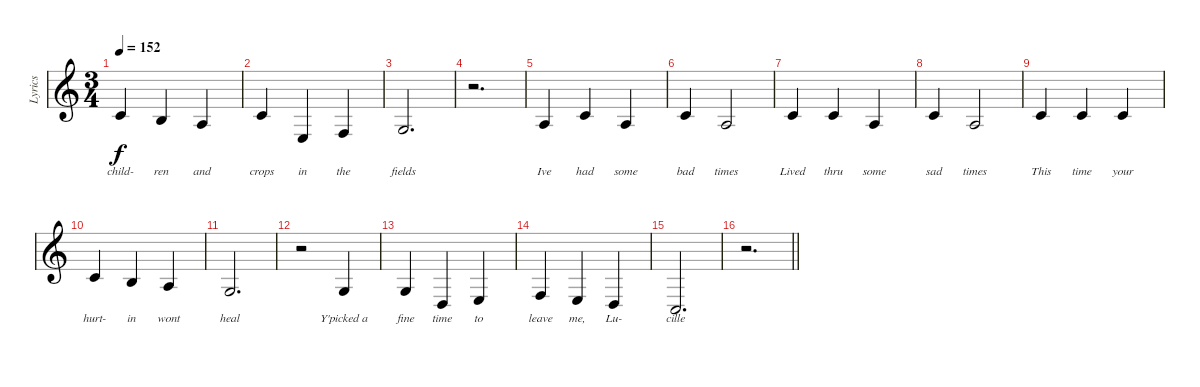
\track ("Lyrics" "Lyrics") {instrument violin}
\staff {score}
\tuning (E4 B3 G3 D3 A2 E2) {hide}
\ts (3 4)
\tempo 152
\clef g2
\ks c
1.2.4{lyrics (0 "child-") lyrics (1 "") lyrics (2 "") lyrics (3 "") lyrics (4 "") dy f} 0.2.4{lyrics (0 "ren") lyrics (1 "") lyrics (2 "") lyrics (3 "") lyrics (4 "")} 2.3.4{lyrics (0 "and") lyrics (1 "") lyrics (2 "") lyrics (3 "") lyrics (4 "")} |
1.2.4{lyrics (0 "crops") lyrics (1 "") lyrics (2 "") lyrics (3 "") lyrics (4 "")} 2.4.4{lyrics (0 "in") lyrics (1 "") lyrics (2 "") lyrics (3 "") lyrics (4 "")} 3.4.4{lyrics (0 "the") lyrics (1 "") lyrics (2 "") lyrics (3 "") lyrics (4 "")} |
0.3.2{d lyrics (0 "fields") lyrics (1 "") lyrics (2 "") lyrics (3 "") lyrics (4 "")} |
r.2{d} |
2.3.4{lyrics (0 "Ive") lyrics (1 "") lyrics (2 "") lyrics (3 "") lyrics (4 "")} 1.2.4{lyrics (0 "had") lyrics (1 "") lyrics (2 "") lyrics (3 "") lyrics (4 "")} 2.3.4{lyrics (0 "some") lyrics (1 "") lyrics (2 "") lyrics (3 "") lyrics (4 "")} |
1.2.4{lyrics (0 "bad") lyrics (1 "") lyrics (2 "") lyrics (3 "") lyrics (4 "")} 2.3.2{lyrics (0 "times") lyrics (1 "") lyrics (2 "") lyrics (3 "") lyrics (4 "")} |
1.2.4{lyrics (0 "Lived") lyrics (1 "") lyrics (2 "") lyrics (3 "") lyrics (4 "")} 1.2.4{lyrics (0 "thru") lyrics (1 "") lyrics (2 "") lyrics (3 "") lyrics (4 "")} 2.3.4{lyrics (0 "some") lyrics (1 "") lyrics (2 "") lyrics (3 "") lyrics (4 "")} |
1.2.4{lyrics (0 "sad") lyrics (1 "") lyrics (2 "") lyrics (3 "") lyrics (4 "")} 2.3.2{lyrics (0 "times") lyrics (1 "") lyrics (2 "") lyrics (3 "") lyrics (4 "")} |
1.2.4{lyrics (0 "This") lyrics (1 "") lyrics (2 "") lyrics (3 "") lyrics (4 "")} 1.2.4{lyrics (0 "time") lyrics (1 "") lyrics (2 "") lyrics (3 "") lyrics (4 "")} 1.2.4{lyrics (0 "your") lyrics (1 "") lyrics (2 "") lyrics (3 "") lyrics (4 "")} |
1.2.4{lyrics (0 "hurt-") lyrics (1 "") lyrics (2 "") lyrics (3 "") lyrics (4 "")} 0.2.4{lyrics (0 "in") lyrics (1 "") lyrics (2 "") lyrics (3 "") lyrics (4 "")} 2.3.4{lyrics (0 "wont") lyrics (1 "") lyrics (2 "") lyrics (3 "") lyrics (4 "")} |
0.3.2{d lyrics (0 "heal") lyrics (1 "") lyrics (2 "") lyrics (3 "") lyrics (4 "")} |
r.2 0.3.4{lyrics (0 "Y'picked a") lyrics (1 "") lyrics (2 "") lyrics (3 "") lyrics (4 "")} |
0.3.4{lyrics (0 "fine") lyrics (1 "") lyrics (2 "") lyrics (3 "") lyrics (4 "")} 0.4.4{lyrics (0 "time") lyrics (1 "") lyrics (2 "") lyrics (3 "") lyrics (4 "")} 2.4.4{lyrics (0 "to") lyrics (1 "") lyrics (2 "") lyrics (3 "") lyrics (4 "")} |
3.4.4{lyrics (0 "leave") lyrics (1 "") lyrics (2 "") lyrics (3 "") lyrics (4 "")} 2.4.4{lyrics (0 "me,") lyrics (1 "") lyrics (2 "") lyrics (3 "") lyrics (4 "")} 0.4.4{lyrics (0 "Lu-") lyrics (1 "") lyrics (2 "") lyrics (3 "") lyrics (4 "")} |
3.5.2{d lyrics (0 "cille") lyrics (1 "") lyrics (2 "") lyrics (3 "") lyrics (4 "")} |
\barLineRight lightlight
r.2{d}
